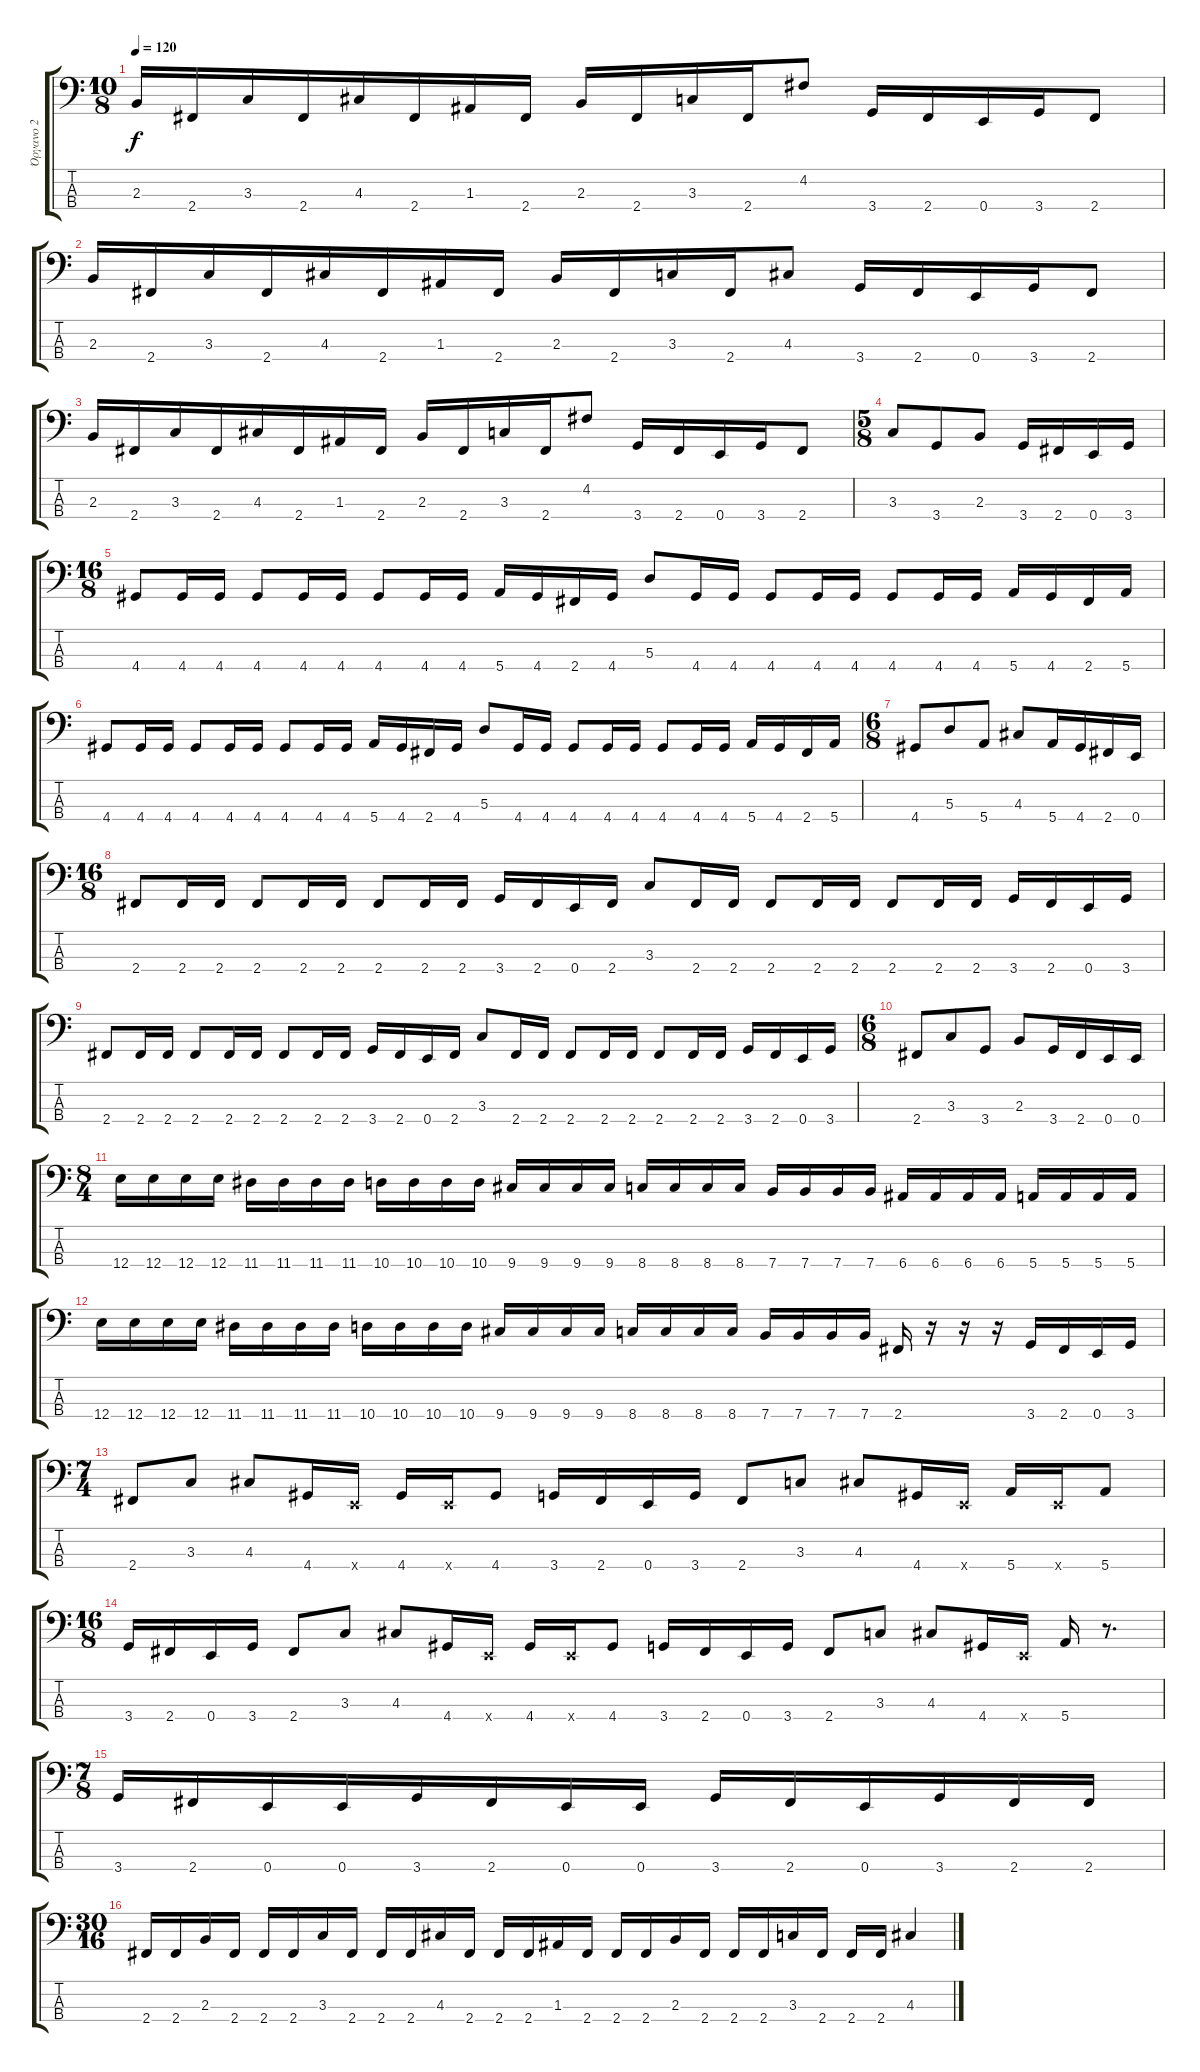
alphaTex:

\track ("Όργανο 2" "Όργανο 2") {instrument electricbassfinger}
\staff {score tabs}
\tuning (G2 D2 A1 E1) {hide}
\ts (10 8)
\tempo 120
\clef f4
\ks c
2.3.16{dy f} 2.4.16 3.3.16 2.4.16 4.3.16 2.4.16 1.3.16 2.4.16 2.3.16 2.4.16 3.3.16 2.4.16 4.2.8 3.4.16 2.4.16 0.4.16 3.4.16 2.4.8 |
2.3.16 2.4.16 3.3.16 2.4.16 4.3.16 2.4.16 1.3.16 2.4.16 2.3.16 2.4.16 3.3.16 2.4.16 4.3.8 3.4.16 2.4.16 0.4.16 3.4.16 2.4.8 |
2.3.16 2.4.16 3.3.16 2.4.16 4.3.16 2.4.16 1.3.16 2.4.16 2.3.16 2.4.16 3.3.16 2.4.16 4.2.8 3.4.16 2.4.16 0.4.16 3.4.16 2.4.8 |
\ts (5 8)
3.3.8 3.4.8 2.3.8 3.4.16 2.4.16 0.4.16 3.4.16 |
\ts (16 8)
4.4.8 4.4.16 4.4.16 4.4.8 4.4.16 4.4.16 4.4.8 4.4.16 4.4.16 5.4.16 4.4.16 2.4.16 4.4.16 5.3.8 4.4.16 4.4.16 4.4.8 4.4.16 4.4.16 4.4.8 4.4.16 4.4.16 5.4.16 4.4.16 2.4.16 5.4.16 |
4.4.8 4.4.16 4.4.16 4.4.8 4.4.16 4.4.16 4.4.8 4.4.16 4.4.16 5.4.16 4.4.16 2.4.16 4.4.16 5.3.8 4.4.16 4.4.16 4.4.8 4.4.16 4.4.16 4.4.8 4.4.16 4.4.16 5.4.16 4.4.16 2.4.16 5.4.16 |
\ts (6 8)
4.4.8 5.3.8 5.4.8 4.3.8 5.4.16 4.4.16 2.4.16 0.4.16 |
\ts (16 8)
2.4.8 2.4.16 2.4.16 2.4.8 2.4.16 2.4.16 2.4.8 2.4.16 2.4.16 3.4.16 2.4.16 0.4.16 2.4.16 3.3.8 2.4.16 2.4.16 2.4.8 2.4.16 2.4.16 2.4.8 2.4.16 2.4.16 3.4.16 2.4.16 0.4.16 3.4.16 |
2.4.8 2.4.16 2.4.16 2.4.8 2.4.16 2.4.16 2.4.8 2.4.16 2.4.16 3.4.16 2.4.16 0.4.16 2.4.16 3.3.8 2.4.16 2.4.16 2.4.8 2.4.16 2.4.16 2.4.8 2.4.16 2.4.16 3.4.16 2.4.16 0.4.16 3.4.16 |
\ts (6 8)
2.4.8 3.3.8 3.4.8 2.3.8 3.4.16 2.4.16 0.4.16 0.4.16 |
\ts (8 4)
12.4.16 12.4.16 12.4.16 12.4.16 11.4.16 11.4.16 11.4.16 11.4.16 10.4.16 10.4.16 10.4.16 10.4.16 9.4.16 9.4.16 9.4.16 9.4.16 8.4.16 8.4.16 8.4.16 8.4.16 7.4.16 7.4.16 7.4.16 7.4.16 6.4.16 6.4.16 6.4.16 6.4.16 5.4.16 5.4.16 5.4.16 5.4.16 |
12.4.16 12.4.16 12.4.16 12.4.16 11.4.16 11.4.16 11.4.16 11.4.16 10.4.16 10.4.16 10.4.16 10.4.16 9.4.16 9.4.16 9.4.16 9.4.16 8.4.16 8.4.16 8.4.16 8.4.16 7.4.16 7.4.16 7.4.16 7.4.16 2.4.16 r.16 r.16 r.16 3.4.16 2.4.16 0.4.16 3.4.16 |
\ts (7 4)
2.4.8 3.3.8 4.3.8 4.4.16 0.4{x}.16 4.4.16 0.4{x}.16 4.4.8 3.4.16 2.4.16 0.4.16 3.4.16 2.4.8 3.3.8 4.3.8 4.4.16 0.4{x}.16 5.4.16 0.4{x}.16 5.4.8 |
\ts (16 8)
3.4.16 2.4.16 0.4.16 3.4.16 2.4.8 3.3.8 4.3.8 4.4.16 0.4{x}.16 4.4.16 0.4{x}.16 4.4.8 3.4.16 2.4.16 0.4.16 3.4.16 2.4.8 3.3.8 4.3.8 4.4.16 0.4{x}.16 5.4.16 r.8{d} |
\ts (7 8)
3.4.16 2.4.16 0.4.16 0.4.16 3.4.16 2.4.16 0.4.16 0.4.16 3.4.16 2.4.16 0.4.16 3.4.16 2.4.16 2.4.16 |
\ts (30 16)
2.4.16 2.4.16 2.3.16 2.4.16 2.4.16 2.4.16 3.3.16 2.4.16 2.4.16 2.4.16 4.3.16 2.4.16 2.4.16 2.4.16 1.3.16 2.4.16 2.4.16 2.4.16 2.3.16 2.4.16 2.4.16 2.4.16 3.3.16 2.4.16 2.4.16 2.4.16 4.3.4
